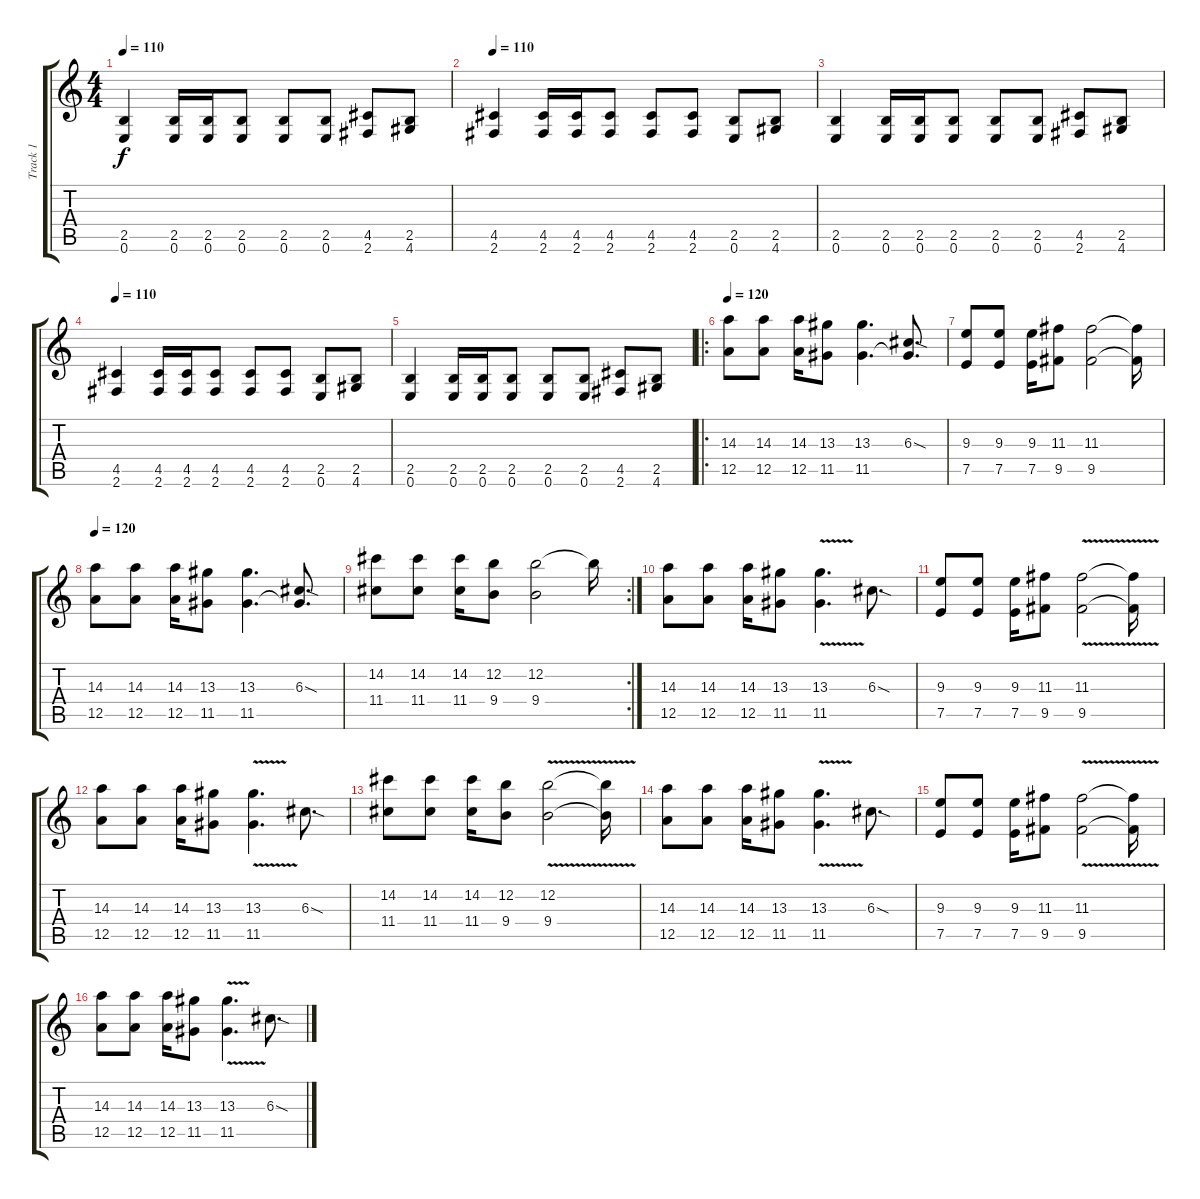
\track ("Track 1" "Track 1") {instrument distortionguitar}
\staff {score tabs}
\tuning (E4 B3 G3 D3 A2 E2) {hide}
\ts (4 4)
\tempo 110
\clef g2
\ks c
(2.5 0.6).4{dy f} (2.5 0.6).16 (2.5 0.6).16 (2.5 0.6).8 (2.5 0.6).8 (2.5 0.6).8 (4.5 2.6).8 (2.5 4.6).8 |
\tempo 110
(4.5 2.6).4 (4.5 2.6).16 (4.5 2.6).16 (4.5 2.6).8 (4.5 2.6).8 (4.5 2.6).8 (2.5 0.6).8 (2.5 4.6).8 |
(2.5 0.6).4 (2.5 0.6).16 (2.5 0.6).16 (2.5 0.6).8 (2.5 0.6).8 (2.5 0.6).8 (4.5 2.6).8 (2.5 4.6).8 |
\tempo 110
(4.5 2.6).4 (4.5 2.6).16 (4.5 2.6).16 (4.5 2.6).8 (4.5 2.6).8 (4.5 2.6).8 (2.5 0.6).8 (2.5 4.6).8 |
(2.5 0.6).4 (2.5 0.6).16 (2.5 0.6).16 (2.5 0.6).8 (2.5 0.6).8 (2.5 0.6).8 (4.5 2.6).8 (2.5 4.6).8 |
\ro
\tempo 120
(14.3 12.5).8 (14.3 12.5).8 (14.3 12.5).16 (13.3 11.5).8 (13.3 11.5).4{d} (6.3{sod} 11.5{t}).8{d} |
(9.3 7.5).8 (9.3 7.5).8 (9.3 7.5).16 (11.3 9.5).8 (11.3 9.5).2 (11.3{t} 9.5{t}).16 |
\tempo 120
(14.3 12.5).8 (14.3 12.5).8 (14.3 12.5).16 (13.3 11.5).8 (13.3 11.5).4{d} (6.3{sod} 11.5{t}).8{d} |
\rc 2
(14.2 11.4).8 (14.2 11.4).8 (14.2 11.4).16 (12.2 9.4).8 (12.2 9.4).2 12.2{t}.16 |
(14.3 12.5).8 (14.3 12.5).8 (14.3 12.5).16 (13.3 11.5).8 (13.3{v} 11.5{v}).4{d} 6.3{sod}.8{d} |
(9.3 7.5).8 (9.3 7.5).8 (9.3 7.5).16 (11.3 9.5).8 (11.3{v} 9.5{v}).2 (11.3{t} 9.5{t}).16 |
(14.3 12.5).8 (14.3 12.5).8 (14.3 12.5).16 (13.3 11.5).8 (13.3{v} 11.5{v}).4{d} 6.3{sod}.8{d} |
(14.2 11.4).8 (14.2 11.4).8 (14.2 11.4).16 (12.2 9.4).8 (12.2{v} 9.4{v}).2 (12.2{t} 9.4{t}).16 |
(14.3 12.5).8 (14.3 12.5).8 (14.3 12.5).16 (13.3 11.5).8 (13.3{v} 11.5{v}).4{d} 6.3{sod}.8{d} |
(9.3 7.5).8 (9.3 7.5).8 (9.3 7.5).16 (11.3 9.5).8 (11.3{v} 9.5{v}).2 (11.3{t} 9.5{t}).16 |
(14.3 12.5).8 (14.3 12.5).8 (14.3 12.5).16 (13.3 11.5).8 (13.3{v} 11.5).4{d} 6.3{sod}.8{d}
